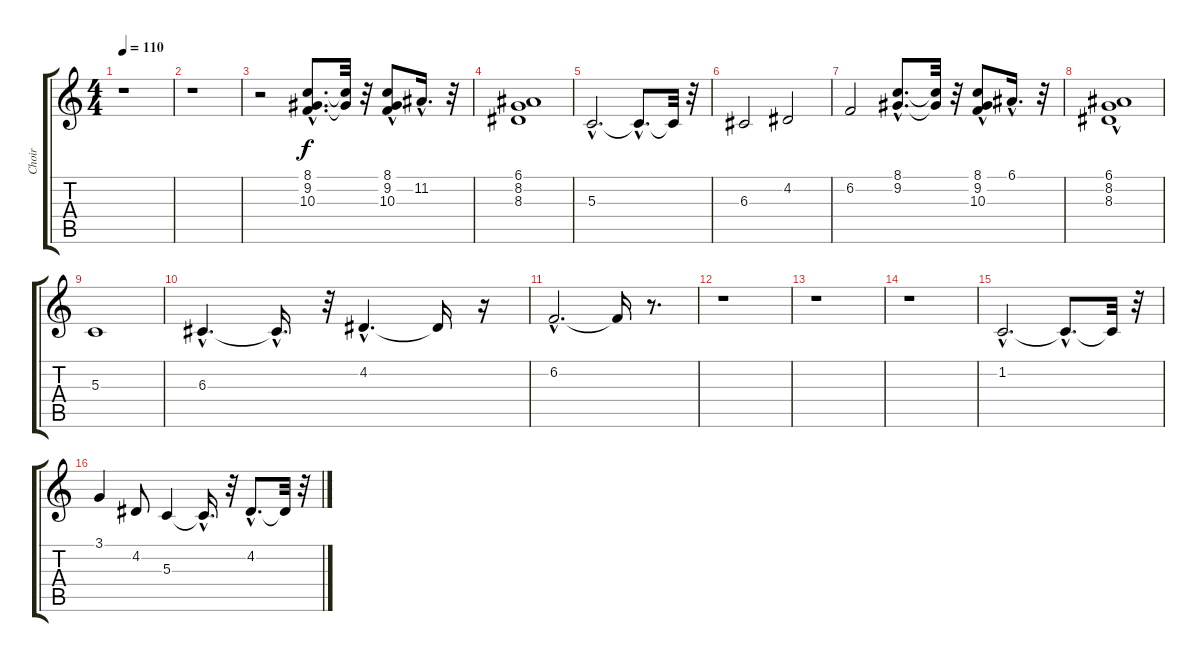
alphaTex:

\track ("Choir" "Choir") {instrument choiraahs}
\staff {score tabs}
\tuning (E4 B3 G3 D3 A2 E2) {hide}
\ts (4 4)
\tempo 110
\clef g2
\ks c
r.1{dy f} |
r.1 |
r.2 (8.1{hac} 9.2{hac} 10.3{hac}).8{d} (8.1{t} 9.2{t}).32 r.32 (8.1 9.2{hac} 10.3{hac}).8 11.2{hac}.16{d} r.32 |
(6.1 8.2 8.3).1 |
5.3{hac}.2{d} 5.3{hac t}.8{d} 5.3{t}.32 r.32 |
6.3.2 4.2.2 |
6.2.2 (8.1{hac} 9.2{hac}).8{d} (8.1{t} 9.2{t}).32 r.32 (8.1 9.2 10.3{hac}).8 6.1{hac}.16{d} r.32 |
(6.1 8.2 8.3{hac}).1 |
5.3.1 |
6.3{hac}.4{d} 6.3{hac t}.16{d} r.32 4.2{hac}.4{d} 4.2{t}.16 r.16 |
6.2{hac}.2{d} 6.2{t}.16 r.8{d} |
r.1 |
r.1 |
r.1 |
1.2{hac}.2{d} 1.2{hac t}.8{d} 1.2{t}.32 r.32 |
3.1.4 4.2.8 5.3.4 5.3{hac t}.16{d} r.32 4.2{hac}.8{d} 4.2{t}.32 r.32
